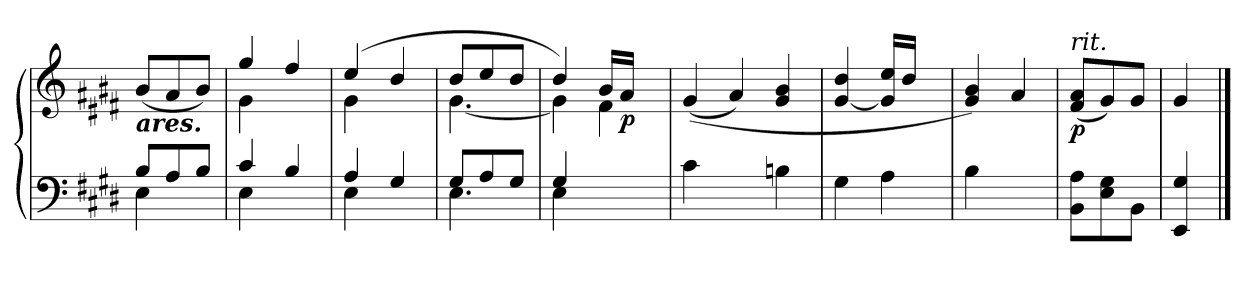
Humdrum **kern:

**kern	**kern	**dynam
*part1	*part1	*part1
*staff2	*staff1	*staff1/2
*clefF4	*clefG3	*
*k[f#c#g#d#]	*k[f#c#g#d#]	*
=1	=1	=1
*^	*	*
!	!	!LO:TX:b:Bi:t=ares.	!
8B/L	4E\	(<8g#/L	.
8A/	.	8f#/	.
8B/J	8ryy	8g#/J)	.
=2	=2	=2	=2
*	*	*^	*
4c#/	4E\	4ee/	4e\	.
4B/	4ryy	4dd#/	4ryy	.
=3	=3	=3	=3	=3
4A/	4E\	(>4cc#/	4e\	.
4G#/	4ryy	4b/	4ryy	.
=4	=4	=4	=4	=4
8G#/L	4.E\	8b/L	[<4.e\	.
8A/	.	8cc#/	.	.
8G#/J	.	8b/J	.	.
=5	=5	=5	=5	=5
4G#/	4E\	4b/)	4e\]	.
4ryy	4ryy	16g#/LL	4d#\	.
!	!	!	!	!LO:DY:b
.	.	16f#/JJ	.	p
.	.	8ryy	.	.
*v	*v	*	*	*
*	*v	*v	*
!!LO:LB:g=z
=6	=6	=6
4c#\	(>(>4e/	.
4ryy	4f#/)	.
4Bn\	4e/ 4g#/	.
=7	=7	=7
4G#\	[<4e/ 4b/	.
4A\	16e/] 16cc#/LL	.
.	16b/JJ	.
.	8ryy	.
=8	=8	=8
4B\	4e/ 4g#/)	.
4ryy	4f#/	.
=9	=9	=9
!	!LO:TX:a:i:t=rit.	!
!	!	!LO:DY:b
8BB\ 8A\L	(<8d#/ 8f#/L	p
8E\ 8G#\	8e/)	.
8BB\J	8e/J	.
=10	=10	=10
4EE/ 4G#/	4e/	.
==	==	==
*-	*-	*-
